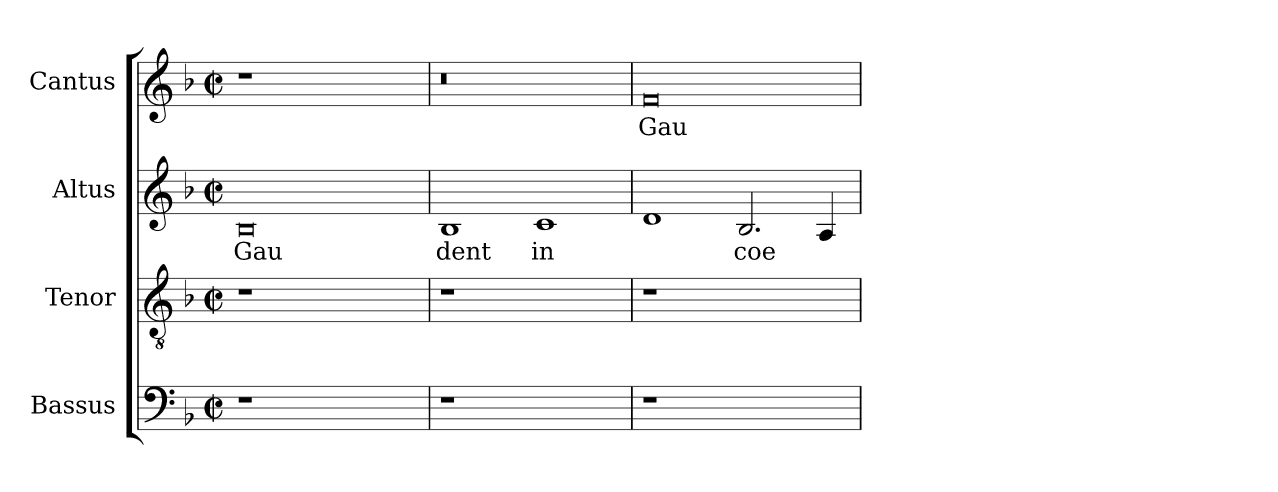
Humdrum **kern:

**kern	**kern	**kern	**text	**kern	**text
*part4	*part3	*part2	*part2	*part1	*part1
*staff4	*staff3	*staff2	*staff2	*staff1	*staff1
*I"Bassus	*I"Tenor	*I"Altus	*	*I"Cantus	*
!!LO:PB:g=z
*stria5	*stria5	*stria5	*	*stria5	*
*clefF4	*clefGv2	*clefG2	*	*clefG2	*
*k[b-]	*k[b-]	*k[b-]	*	*k[b-]	*
*F:	*F:	*F:	*	*F:	*
*M2/2	*M2/2	*M2/2	*	*M2/2	*
*met(c|)	*met(c|)	*met(c|)	*	*met(c|)	*
=1	=1	=1	=1	=1	=1
!	!	!	!LO:LY:b:cj	!	!
1r	1r	0B-	Gau	1r	.
1ryy	1ryy	.	.	1ryy	.
=2	=2	=2	=2	=2	=2
!	!	!	!LO:LY:b:cj	!	!
1r	1r	1B-	dent	0r	.
!	!	!	!LO:LY:b:cj	!	!
1ryy	1ryy	1c	in	.	.
=3	=3	=3	=3	=3	=3
!	!	!	!LO:LY:b:cj	!	!LO:LY:b:cj
1r	1r	1d	.	0f	Gau
!	!	!	!LO:LY:b:cj	!	!
1ryy	1ryy	2.B-/	coe	.	.
!	!	!	!LO:LY:b:cj	!	!
.	.	4A/	.	.	.
=	=	=	=	=	=
*-	*-	*-	*-	*-	*-
